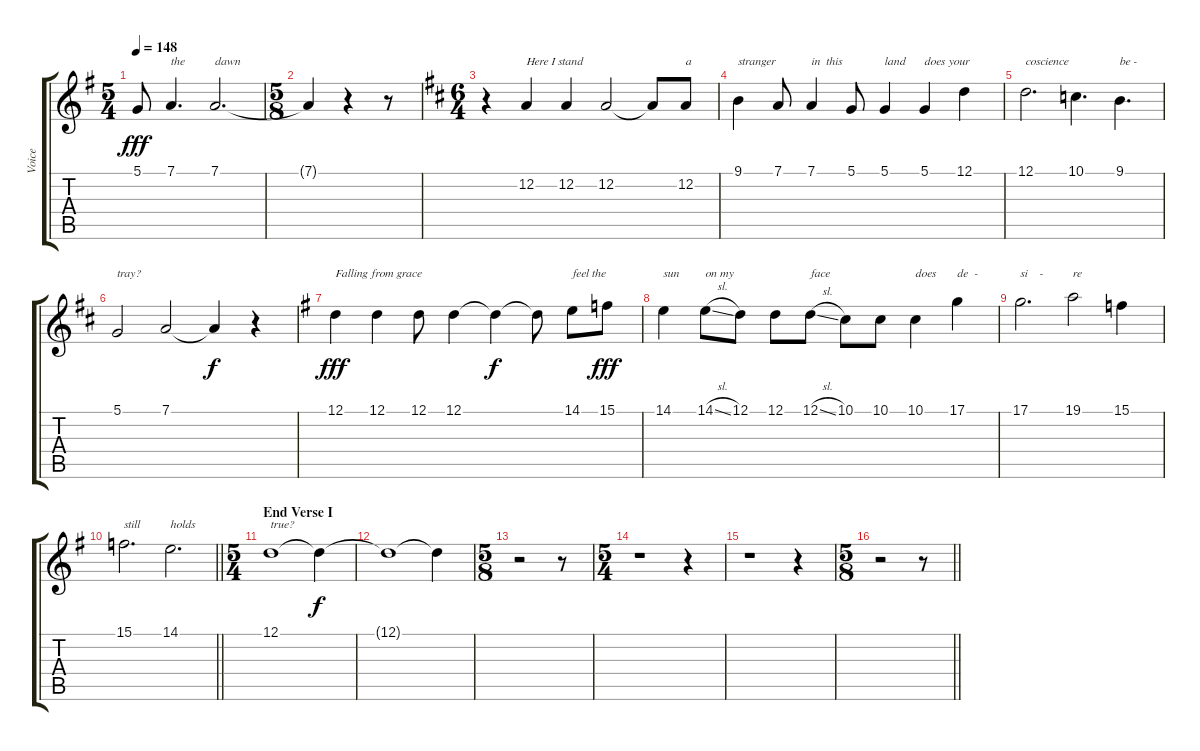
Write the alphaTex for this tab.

\track ("Voice" "Voice") {instrument frenchhorn}
\staff {score tabs}
\tuning (D4 A3 F3 C3 G2 D2) {hide}
\ts (5 4)
\tempo 148
\clef g2
\ks g
5.1.8{dy fff} 7.1.4{d txt "the"} 7.1.2{d txt "dawn"} |
\ts (5 8)
7.1{t}.4 r.4 r.8 |
\ts (6 4)
\ks d
r.4 12.2.4{txt "Here I stand"} 12.2.4 12.2.2 12.2{t}.8 12.2.8{txt "a"} |
9.1.4{txt "stranger"} 7.1.8 7.1.4{txt "in  this"} 5.1.8 5.1.4{txt "land"} 5.1.4{txt "does your"} 12.1.4 |
12.1.2{d txt "coscience"} 10.1.4{d} 9.1.4{d txt "be -"} |
5.1.2{txt "tray?"} 7.1.2 7.1{t}.4{dy f} r.4 |
\ks g
12.1.4{txt "Falling from grace" dy fff} 12.1.4 12.1.8 12.1.4 12.1{t}.4{dy f} 12.1{t}.8 14.1.8{txt "feel the"} 15.1.8{dy fff} |
14.1.4{txt "sun"} 14.1{sl}.8{txt "on my"} 12.1.8 12.1.8 12.1{sl}.8{txt "face"} 10.1.8 10.1.8 10.1.4{txt "does"} 17.1.4{txt "de  -"} |
17.1.2{d txt "si    -"} 19.1.2{txt "re"} 15.1.4 |
\barLineRight lightlight
15.1.2{d txt "still"} 14.1.2{d txt "holds"} |
\ts (5 4)
\section ("" "End Verse I")
12.1.1{txt "true?"} 12.1{t}.4{dy f} |
12.1{t}.1 12.1{t}.4 |
\ts (5 8)
r.2 r.8 |
\ts (5 4)
r.1 r.4 |
r.1 r.4 |
\ts (5 8)
\barLineRight lightlight
r.2 r.8
